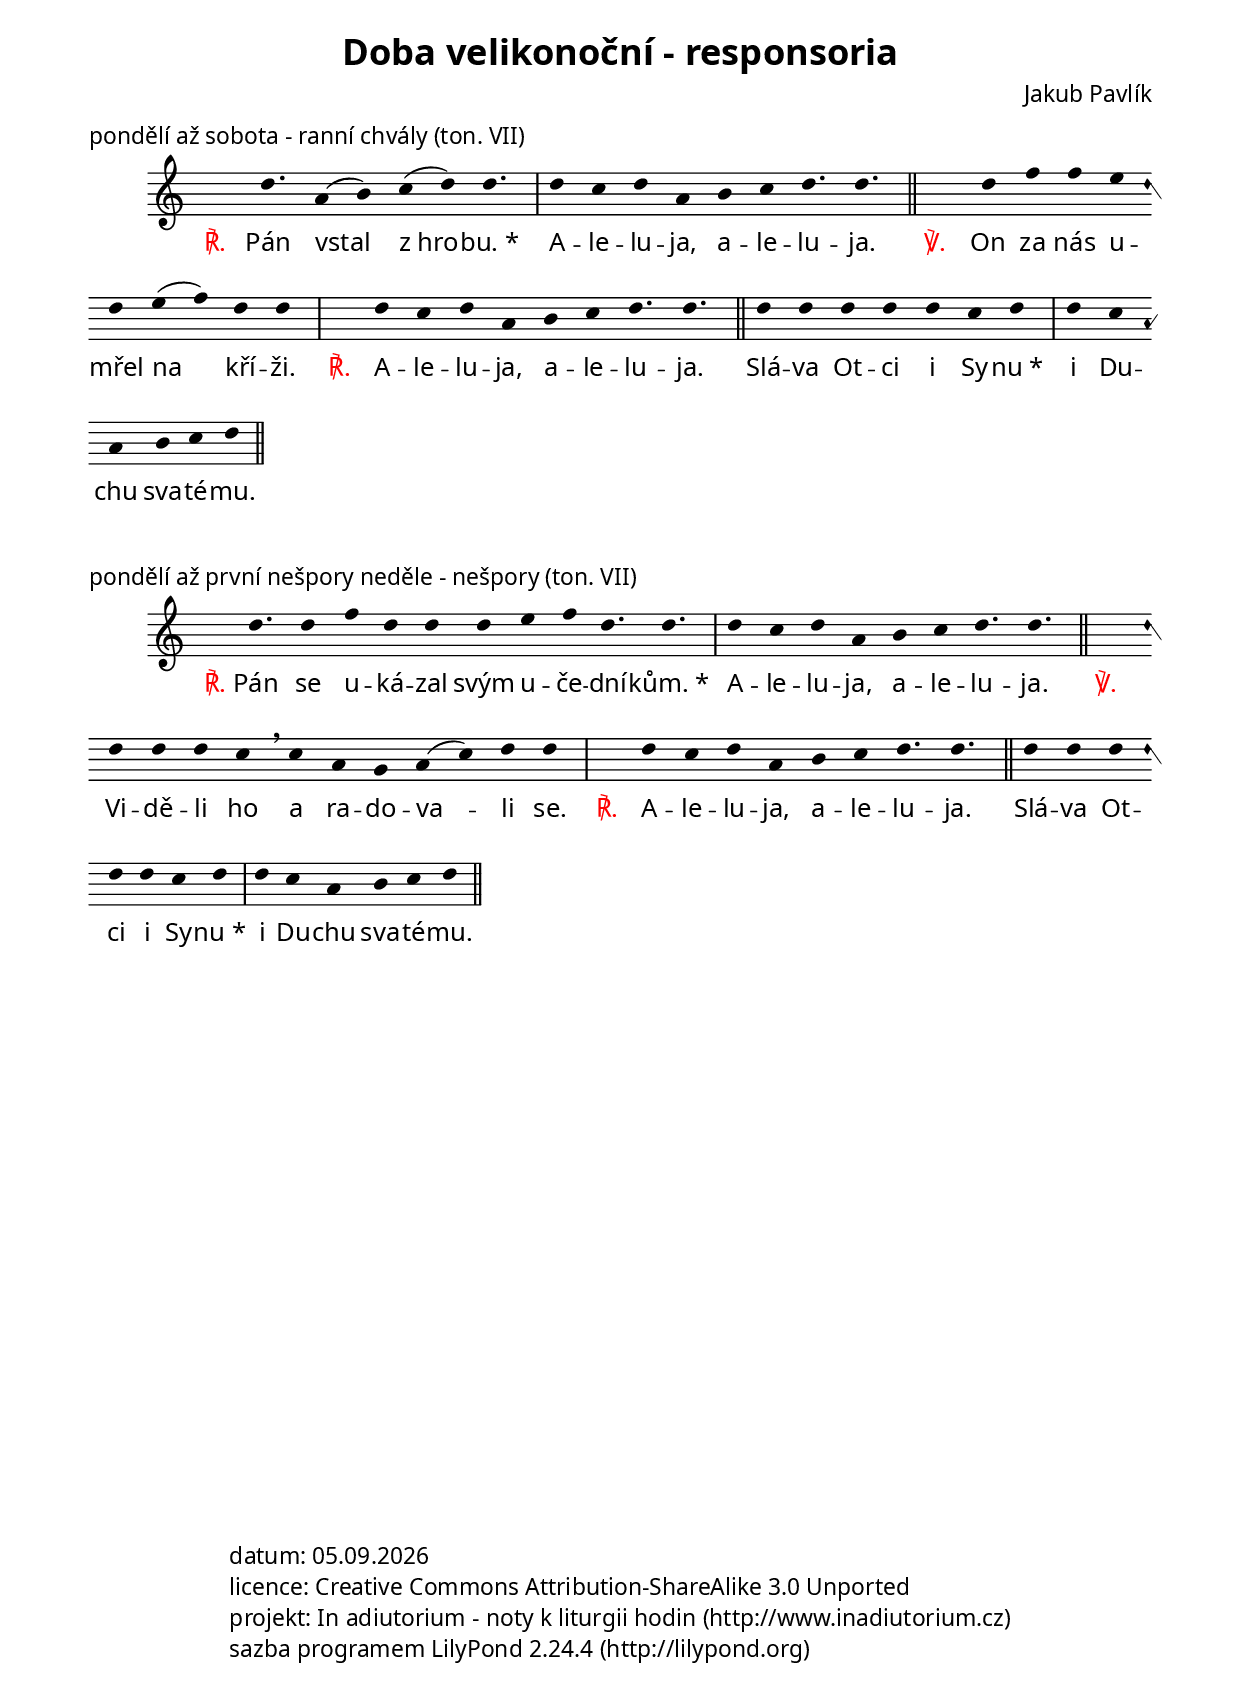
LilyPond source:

\version "2.12.3"

\header {
  title = "Doba velikonoční - responsoria"
  composer = "Jakub Pavlík"
}

\include "spolecne.ly"

\paper {
  % neroztahovat noty na celou stranku, ale nechat misto dole:
  ragged-bottom = ##t 
}

dvaleluja = \lyricmode { A -- le -- lu -- ja, a -- le -- lu -- ja. }
slavaResp = \lyricmode {
  Slá -- va Ot -- ci i Sy -- nu_* i Du -- chu sva -- té -- mu.
}

alelResp = { d4 c d a b c d4. d }

\score {
  \relative c'' {
    \choralniRezim
    
    % R
    \neviditelna d
    d4. a4( b) c( d) d4. \bar "|"
    \alelResp \bar "||"
    
    %V
    \neviditelna d
    d4 f f e d e( f) d d \bar "|"
    \neviditelna d
    \alelResp \bar "||"
    
    % Slava
    d4 d d d d c d \bar "|"
    d4 c a b c d \bar "||"
  }
  \addlyrics {
    \Response Pán vstal z_hro -- bu._*
    \dvaleluja
    \Verse On za nás u -- mřel na kří -- ži.
    \Response \dvaleluja
    \slavaResp
  }
  \header {
    piece = "pondělí až sobota - ranní chvály (ton. VII)"
  }
}

\score {
  \relative c'' {
    \choralniRezim
    
    %R
    \neviditelna d 
    d4. d4 f d d d e f d4. d \bar "|"
    \alelResp \bar "||"
    
    %V
    \neviditelna d
    d4 d d c \breathe c4 a g a( c) d d \bar "|"
    \neviditelna d
    \alelResp \bar "||"
    
    % Slava
    d4 d d d d c d \bar "|"
    d4 c a b c d \bar "||"
  }
  \addlyrics {
    \Response Pán se u -- ká -- zal svým u -- če -- dní -- kům._*
    \dvaleluja
    \Verse Vi -- dě -- li ho a ra -- do -- va -- li se.
    \Response \dvaleluja
    \slavaResp
  }
  \header {
    piece = "pondělí až první nešpory neděle - nešpory (ton. VII)"
  }
}

%{
\score {
  \relative c'' {
    \choralniRezim
  }
  \addlyrics {
    
  }
  \header {
    piece = ""
  }
}
%}